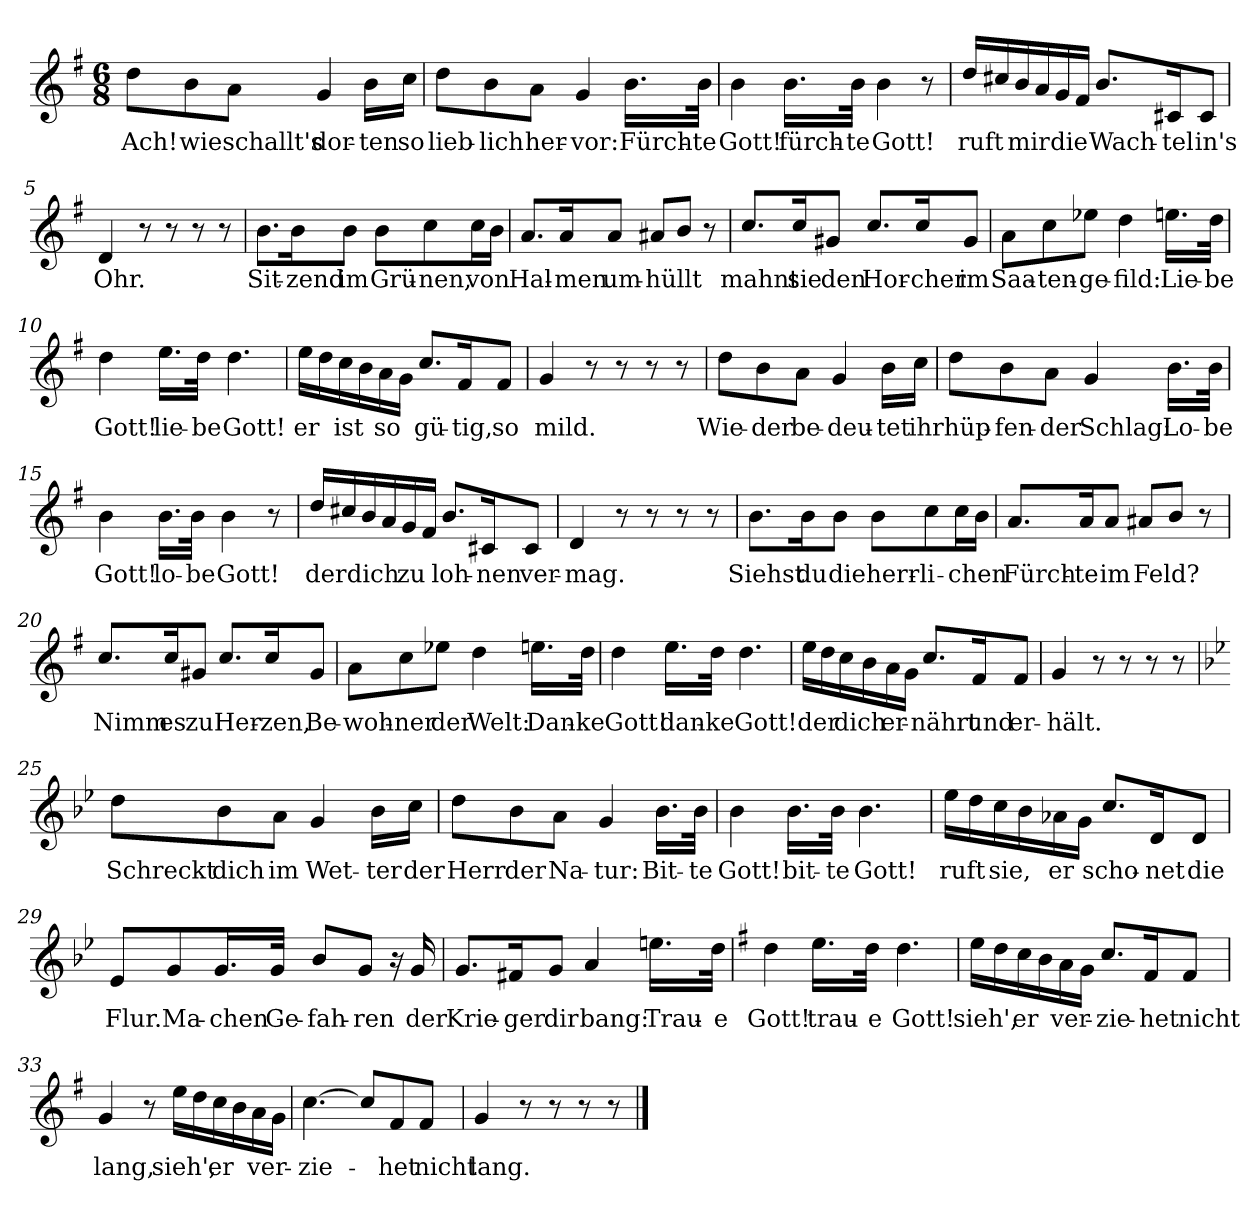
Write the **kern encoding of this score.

**kern	**text
*part1	*part1
*staff1	*staff1
*clefG2	*
*k[f#]	*
*M6/8	*
=1	=1
!	!LO:LY:b
8dd\L	Ach!
!	!LO:LY:b
8b\	wie
!	!LO:LY:b
8a\J	schallt's
!	!LO:LY:b
4g/	dor-
!	!LO:LY:b
16b\LL	-ten
!	!LO:LY:b
16cc\JJ	so
=2	=2
!	!LO:LY:b
8dd\L	lieb-
!	!LO:LY:b
8b\	-lich
!	!LO:LY:b
8a\J	her-
!	!LO:LY:b
4g/	-vor:
!	!LO:LY:b
16.b\LL	Fürch-
!	!LO:LY:b
32b\JJk	-te
=3	=3
!	!LO:LY:b
4b\	Gott!
!	!LO:LY:b
16.b\LL	fürch-
!	!LO:LY:b
32b\JJk	-te
!	!LO:LY:b
4b\	Gott!
8r	.
=4	=4
!	!LO:LY:b
16dd/LL	ruft
16cc#X/	.
!	!LO:LY:b
16b/	mir
16a/	.
!	!LO:LY:b
16g/	die
16f#/JJ	.
!	!LO:LY:b
8.b/L	Wach-
!	!LO:LY:b
16c#X/K	-tel
!	!LO:LY:b
8c#/J	in's
=5	=5
!	!LO:LY:b
4d/	Ohr.
8r	.
8r	.
8r	.
8r	.
!!LO:LB:g=z
=6	=6
!	!LO:LY:b
8.b\L	Sit-
!	!LO:LY:b
16b\K	-zend
!	!LO:LY:b
8b\J	im
!	!LO:LY:b
8b\L	Grü-
!	!LO:LY:b
8cc\	-nen,
!	!LO:LY:b
16cc\L	von
16b\JJ	.
=7	=7
!	!LO:LY:b
8.a/L	Hal-
!	!LO:LY:b
16a/K	-men
!	!LO:LY:b
8a/J	um-
!	!LO:LY:b
8a#X/L	-hüllt
8b/J	.
8r	.
=8	=8
!	!LO:LY:b
8.cc/L	mahnt
!	!LO:LY:b
16cc/K	sie
!	!LO:LY:b
8g#X/J	den
!	!LO:LY:b
8.cc/L	Hor-
!	!LO:LY:b
16cc/K	-cher
!	!LO:LY:b
8g#/J	im
=9	=9
!	!LO:LY:b
8a\L	Saa-
!	!LO:LY:b
8cc\	-ten-
!	!LO:LY:b
8ee-X\J	-ge-
!	!LO:LY:b
4dd\	-fild:
!	!LO:LY:b
16.een\LL	Lie-
!	!LO:LY:b
32dd\JJk	-be
=10	=10
!	!LO:LY:b
4dd\	Gott!
!	!LO:LY:b
16.ee\LL	lie-
!	!LO:LY:b
32dd\JJk	-be
!	!LO:LY:b
4.dd\	Gott!
!!LO:LB:g=z
=11	=11
!	!LO:LY:b
16ee\LL	er
16dd\	.
!	!LO:LY:b
16cc\	ist
16b\	.
!	!LO:LY:b
16a\	so
16g\JJ	.
!	!LO:LY:b
8.cc/L	gü-
!	!LO:LY:b
16f#/K	-tig,
!	!LO:LY:b
8f#/J	so
=12	=12
!	!LO:LY:b
4g/	mild.
8r	.
8r	.
8r	.
8r	.
=13	=13
!	!LO:LY:b
8dd\L	Wie-
!	!LO:LY:b
8b\	-der
!	!LO:LY:b
8a\J	be-
!	!LO:LY:b
4g/	-deu-
!	!LO:LY:b
16b\LL	-tet
!	!LO:LY:b
16cc\JJ	ihr
=14	=14
!	!LO:LY:b
8dd\L	hüp-
!	!LO:LY:b
8b\	-fen-
!	!LO:LY:b
8a\J	-der
!	!LO:LY:b
4g/	Schlag:
!	!LO:LY:b
16.b\LL	Lo-
!	!LO:LY:b
32b\JJk	-be
=15	=15
!	!LO:LY:b
4b\	Gott!
!	!LO:LY:b
16.b\LL	lo-
!	!LO:LY:b
32b\JJk	-be
!	!LO:LY:b
4b\	Gott!
8r	.
!!LO:LB:g=z
=16	=16
!	!LO:LY:b
16dd/LL	der
16cc#X/	.
!	!LO:LY:b
16b/	dich
16a/	.
!	!LO:LY:b
16g/	zu
16f#/JJ	.
!	!LO:LY:b
8.b/L	loh-
!	!LO:LY:b
16c#X/K	-nen
!	!LO:LY:b
8c#/J	ver-
=17	=17
!	!LO:LY:b
4d/	-mag.
8r	.
8r	.
8r	.
8r	.
=18	=18
!	!LO:LY:b
8.b\L	Siehst
!	!LO:LY:b
16b\K	du
!	!LO:LY:b
8b\J	die
!	!LO:LY:b
8b\L	herr-
!	!LO:LY:b
8cc\	-li-
!	!LO:LY:b
16cc\L	-chen
16b\JJ	.
=19	=19
!	!LO:LY:b
8.a/L	Fürch-
!	!LO:LY:b
16a/K	-te
!	!LO:LY:b
8a/J	im
!	!LO:LY:b
8a#X/L	Feld?
8b/J	.
8r	.
=20	=20
!	!LO:LY:b
8.cc/L	Nimm
!	!LO:LY:b
16cc/K	es
!	!LO:LY:b
8g#X/J	zu
!	!LO:LY:b
8.cc/L	Her-
!	!LO:LY:b
16cc/K	zen,
!	!LO:LY:b
8g#/J	Be-
!!LO:LB:g=z
=21	=21
!	!LO:LY:b
8a\L	-woh-
!	!LO:LY:b
8cc\	-ner
!	!LO:LY:b
8ee-X\J	der
!	!LO:LY:b
4dd\	Welt:
!	!LO:LY:b
16.een\LL	Dan-
!	!LO:LY:b
32dd\JJk	-ke
=22	=22
!	!LO:LY:b
4dd\	Gott!
!	!LO:LY:b
16.ee\LL	dan-
!	!LO:LY:b
32dd\JJk	-ke
!	!LO:LY:b
4.dd\	Gott!
=23	=23
!	!LO:LY:b
16ee\LL	der
16dd\	.
!	!LO:LY:b
16cc\	dich
16b\	.
!	!LO:LY:b
16a\	er-
16g\JJ	.
!	!LO:LY:b
8.cc/L	-nährt
!	!LO:LY:b
16f#/K	und
!	!LO:LY:b
8f#/J	er-
=24	=24
!	!LO:LY:b
4g/	-hält.
8r	.
8r	.
8r	.
8r	.
=25	=25
*k[b-e-]	*
!	!LO:LY:b
8dd\L	Schreckt
!	!LO:LY:b
8b-\	dich
!	!LO:LY:b
8a\J	im
!	!LO:LY:b
4g/	Wet-
!	!LO:LY:b
16b-\LL	-ter
!	!LO:LY:b
16cc\JJ	der
!!LO:LB:g=z
=26	=26
!	!LO:LY:b
8dd\L	Herr
!	!LO:LY:b
8b-\	der
!	!LO:LY:b
8a\J	Na-
!	!LO:LY:b
4g/	-tur:
!	!LO:LY:b
16.b-\LL	Bit-
!	!LO:LY:b
32b-\JJk	-te
=27	=27
!	!LO:LY:b
4b-\	Gott!
!	!LO:LY:b
16.b-\LL	bit-
!	!LO:LY:b
32b-\JJk	-te
!	!LO:LY:b
4.b-\	Gott!
=28	=28
!	!LO:LY:b
16ee-\LL	ruft
16dd\	.
!	!LO:LY:b
16cc\	sie,
16b-\	.
!	!LO:LY:b
16a-X\	er
16g\JJ	.
!	!LO:LY:b
8.cc/L	scho-
!	!LO:LY:b
16d/K	-net
!	!LO:LY:b
8d/J	die
=29	=29
!	!LO:LY:b
8e-/L	Flur.
!	!LO:LY:b
8g/	Ma-
!	!LO:LY:b
16.g/L	-chen
!	!LO:LY:b
32g/JJk	Ge-
!	!LO:LY:b
8b-/L	-fah-
!	!LO:LY:b
8g/J	-ren
16r	.
!	!LO:LY:b
16g/	der
!!LO:LB:g=z
=30	=30
!	!LO:LY:b
8.g/L	Krie-
!	!LO:LY:b
16f#X/K	-ger
!	!LO:LY:b
8g/J	dir
!	!LO:LY:b
4a/	bang:
!	!LO:LY:b
16.een\LL	Trau-
!	!LO:LY:b
32dd\JJk	-e
=31	=31
*k[f#]	*
!	!LO:LY:b
4dd\	Gott!
!	!LO:LY:b
16.ee\LL	trau-
!	!LO:LY:b
32dd\JJk	-e
!	!LO:LY:b
4.dd\	Gott!
=32	=32
!	!LO:LY:b
16ee\LL	sieh',
16dd\	.
!	!LO:LY:b
16cc\	er
16b\	.
!	!LO:LY:b
16a\	ver-
16g\JJ	.
!	!LO:LY:b
8.cc/L	-zie-
!	!LO:LY:b
16f#/K	-het
!	!LO:LY:b
8f#/J	nicht
=33	=33
!	!LO:LY:b
4g/	lang,
8r	.
!	!LO:LY:b
16ee\LL	sieh',
16dd\	.
!	!LO:LY:b
16cc\	er
16b\	.
!	!LO:LY:b
16a\	ver-
16g\JJ	.
=34	=34
!	!LO:LY:b
[4.cc\	-zie-
8cc/L]	.
!	!LO:LY:b
8f#/	-het
!	!LO:LY:b
8f#/J	nicht
!!LO:LB:g=z
=35	=35
!	!LO:LY:b
4g/	lang.
8r	.
8r	.
8r	.
8r	.
==	==
*-	*-
